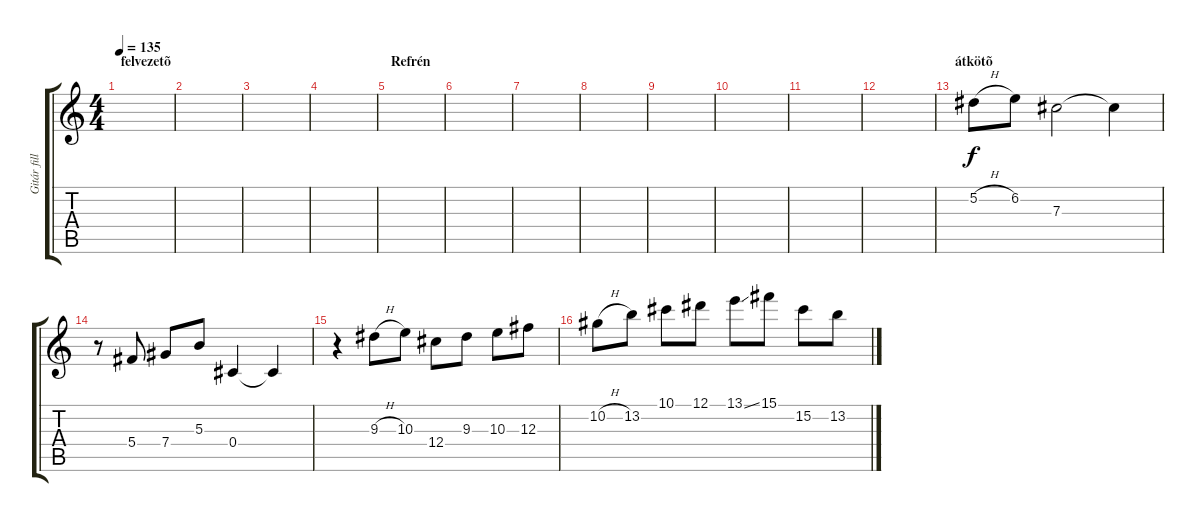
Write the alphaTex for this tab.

\track ("Gitár fill / szóló" "Gitár fill") {instrument acousticguitarnylon}
\staff {score tabs}
\tuning (Eb4 Bb3 Gb3 Db3 Ab2 Eb2) {hide}
\ts (4 4)
\section ("" "felvezetõ")
\tempo 135
\clef g2
\ks c
|
|
|
|
\section ("" "Refrén")
|
|
|
|
|
|
|
|
\section ("" "átkötõ")
5.2{h}.8 6.2.8 7.3.2 7.3{t}.4 |
r.8 5.4.8 7.4.8 5.3.8 0.4.4 0.4{t}.4 |
r.4 9.3{h}.8 10.3.8 12.4.8 9.3.8 10.3.8 12.3.8 |
10.2{h}.8 13.2.8 10.1.8 12.1.8 13.1{ss}.8 15.1.8 15.2.8 13.2.8
